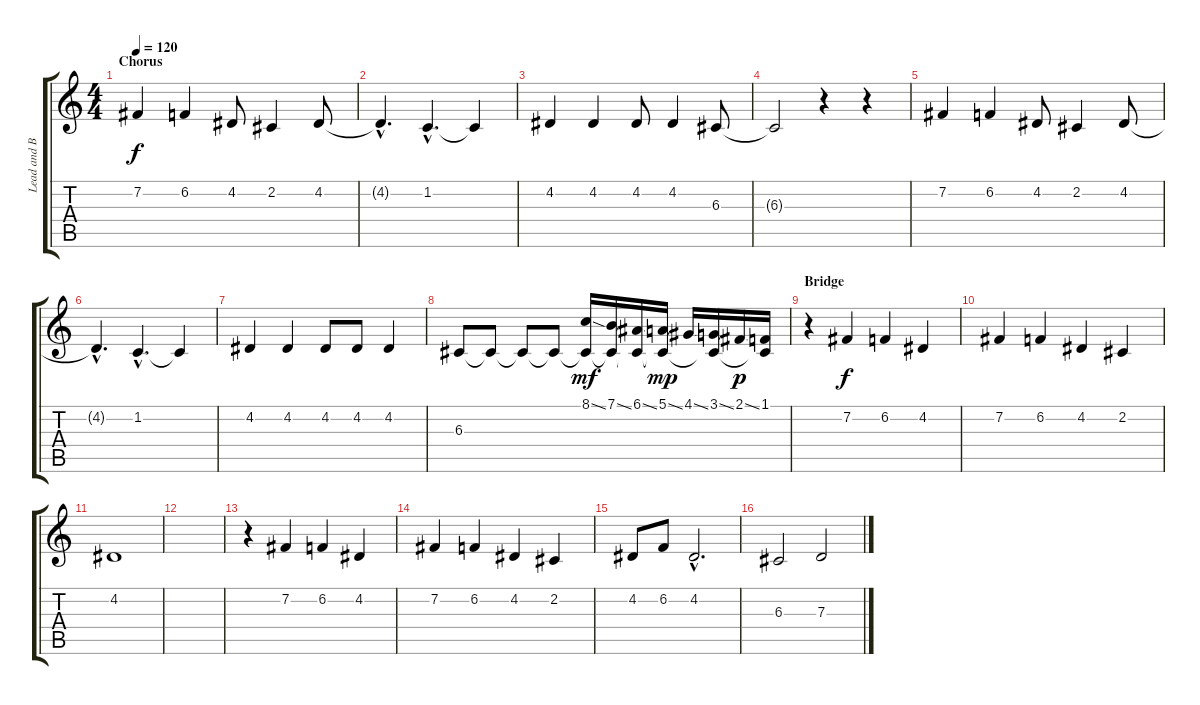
\track ("Lead and Back-up Vocals" "Lead and B") {instrument voiceoohs}
\staff {score tabs}
\tuning (E4 B3 G3 D3 A2 E2) {hide}
\ts (4 4)
\section ("" "Chorus")
\tempo 120
\clef g2
\ks c
7.2.4{dy f} 6.2.4 4.2.8 2.2.4 4.2.8 |
4.2{hac t}.4{d} 1.2{hac}.4{d} 1.2{t}.4 |
4.2.4 4.2.4 4.2.8 4.2.4 6.3.8 |
6.3{t}.2 r.4 r.4 |
7.2.4 6.2.4 4.2.8 2.2.4 4.2.8 |
4.2{hac t}.4{d} 1.2{hac}.4{d} 1.2{t}.4 |
4.2.4 4.2.4 4.2.8 4.2.8 4.2.4 |
6.3.8 6.3{t}.8 6.3{t}.8 6.3{t}.8 (8.1{ss} 6.3{t}).16{dy mf} (7.1{ss} 6.3{t}).16 (6.1{ss} 6.3{t}).16 (5.1{ss} 6.3{t}).16{dy mp} 4.1{ss}.16 (3.1{ss} 6.3{t}).16 2.1{ss}.16{dy p} (1.1 6.3{t}).16 |
\section ("" "Bridge")
r.4 7.2.4{dy f} 6.2.4 4.2.4 |
7.2.4 6.2.4 4.2.4 2.2.4 |
4.2.1 |
|
r.4 7.2.4 6.2.4 4.2.4 |
7.2.4 6.2.4 4.2.4 2.2.4 |
4.2.8 6.2.8 4.2{hac}.2{d} |
6.3.2 7.3.2
